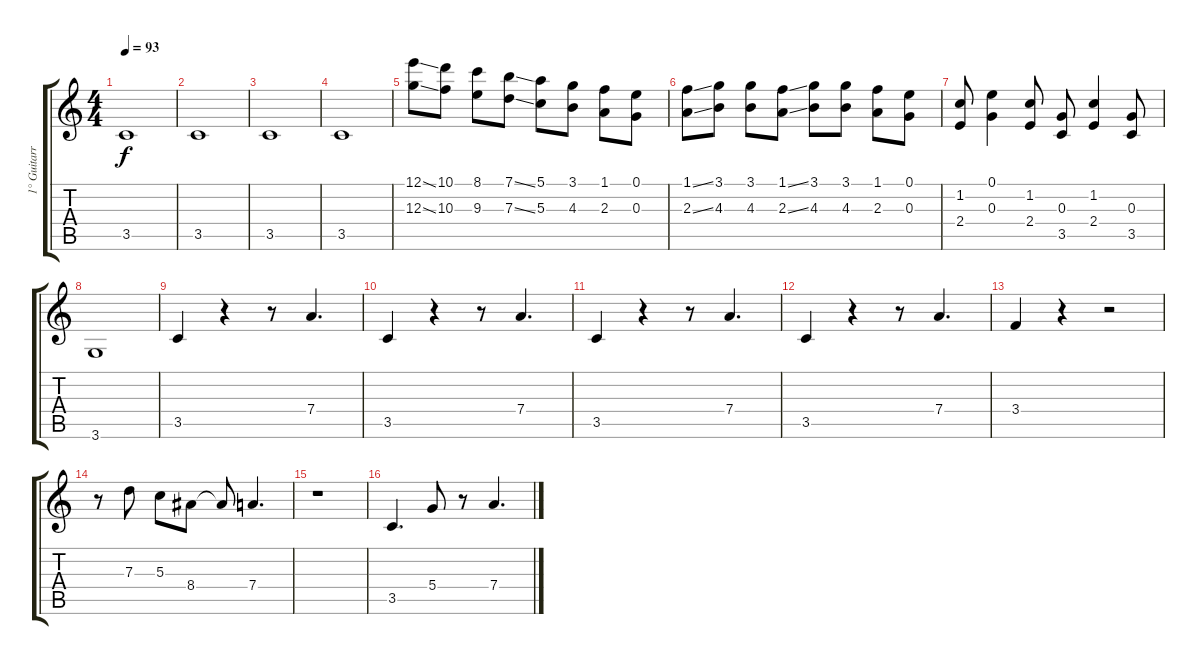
\track ("1° Guitarra" "1° Guitarr") {instrument electricguitarjazz}
\staff {score tabs}
\tuning (E4 B3 G3 D3 A2 E2) {hide}
\ts (4 4)
\tempo 93
\clef g2
\ks c
3.5.1{dy f} |
3.5.1 |
3.5.1 |
3.5.1 |
(12.1{ss} 12.3{ss}).8 (10.1 10.3).8 (8.1 9.3).8 (7.1{ss} 7.3{ss}).8 (5.1 5.3).8 (3.1 4.3).8 (1.1 2.3).8 (0.1 0.3).8 |
(1.1{ss} 2.3{ss}).8 (3.1 4.3).8 (3.1 4.3).8 (1.1{ss} 2.3{ss}).8 (3.1 4.3).8 (3.1 4.3).8 (1.1 2.3).8 (0.1 0.3).8 |
(1.2 2.4).8 (0.1 0.3).4 (1.2 2.4).8 (0.3 3.5).8 (1.2 2.4).4 (0.3 3.5).8 |
3.6.1 |
3.5.4 r.4 r.8 7.4.4{d} |
3.5.4 r.4 r.8 7.4.4{d} |
3.5.4 r.4 r.8 7.4.4{d} |
3.5.4 r.4 r.8 7.4.4{d} |
3.4.4 r.4 r.2 |
r.8 7.3.8 5.3.8 8.4.8 8.4{t}.8 7.4.4{d} |
r.1 |
3.5.4{d} 5.4.8 r.8 7.4.4{d}
